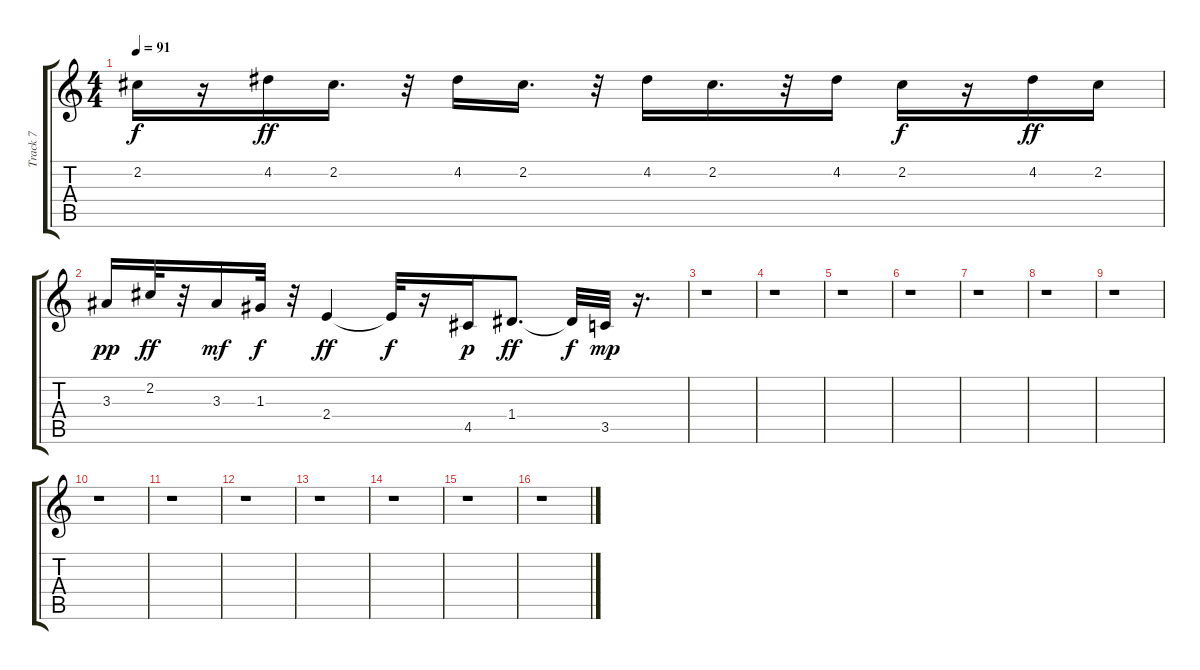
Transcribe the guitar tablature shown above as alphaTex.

\track ("Track 7" "Track 7") {instrument overdrivenguitar}
\staff {score tabs}
\tuning (E4 B3 G3 D3 A2 E2) {hide}
\ts (4 4)
\tempo 91
\clef g2
\ks c
2.2.16{dy f} r.16 4.2.16{dy ff} 2.2.16{d} r.32 4.2.16 2.2.16{d} r.32 4.2.16 2.2.16{d} r.32 4.2.16 2.2.16{dy f} r.16 4.2.16{dy ff} 2.2.16 |
3.3.16{dy pp} 2.2.32{dy ff} r.32 3.3.16{dy mf} 1.3.32{dy f} r.32 2.4.4{dy ff} 2.4{t}.32{dy f} r.16 4.5.16{dy p} 1.4.8{d dy ff} 1.4{t}.32{dy f} 3.5.32{dy mp} r.16{d} |
r.1 |
r.1 |
r.1 |
r.1 |
r.1 |
r.1 |
r.1 |
r.1 |
r.1 |
r.1 |
r.1 |
r.1 |
r.1 |
r.1
